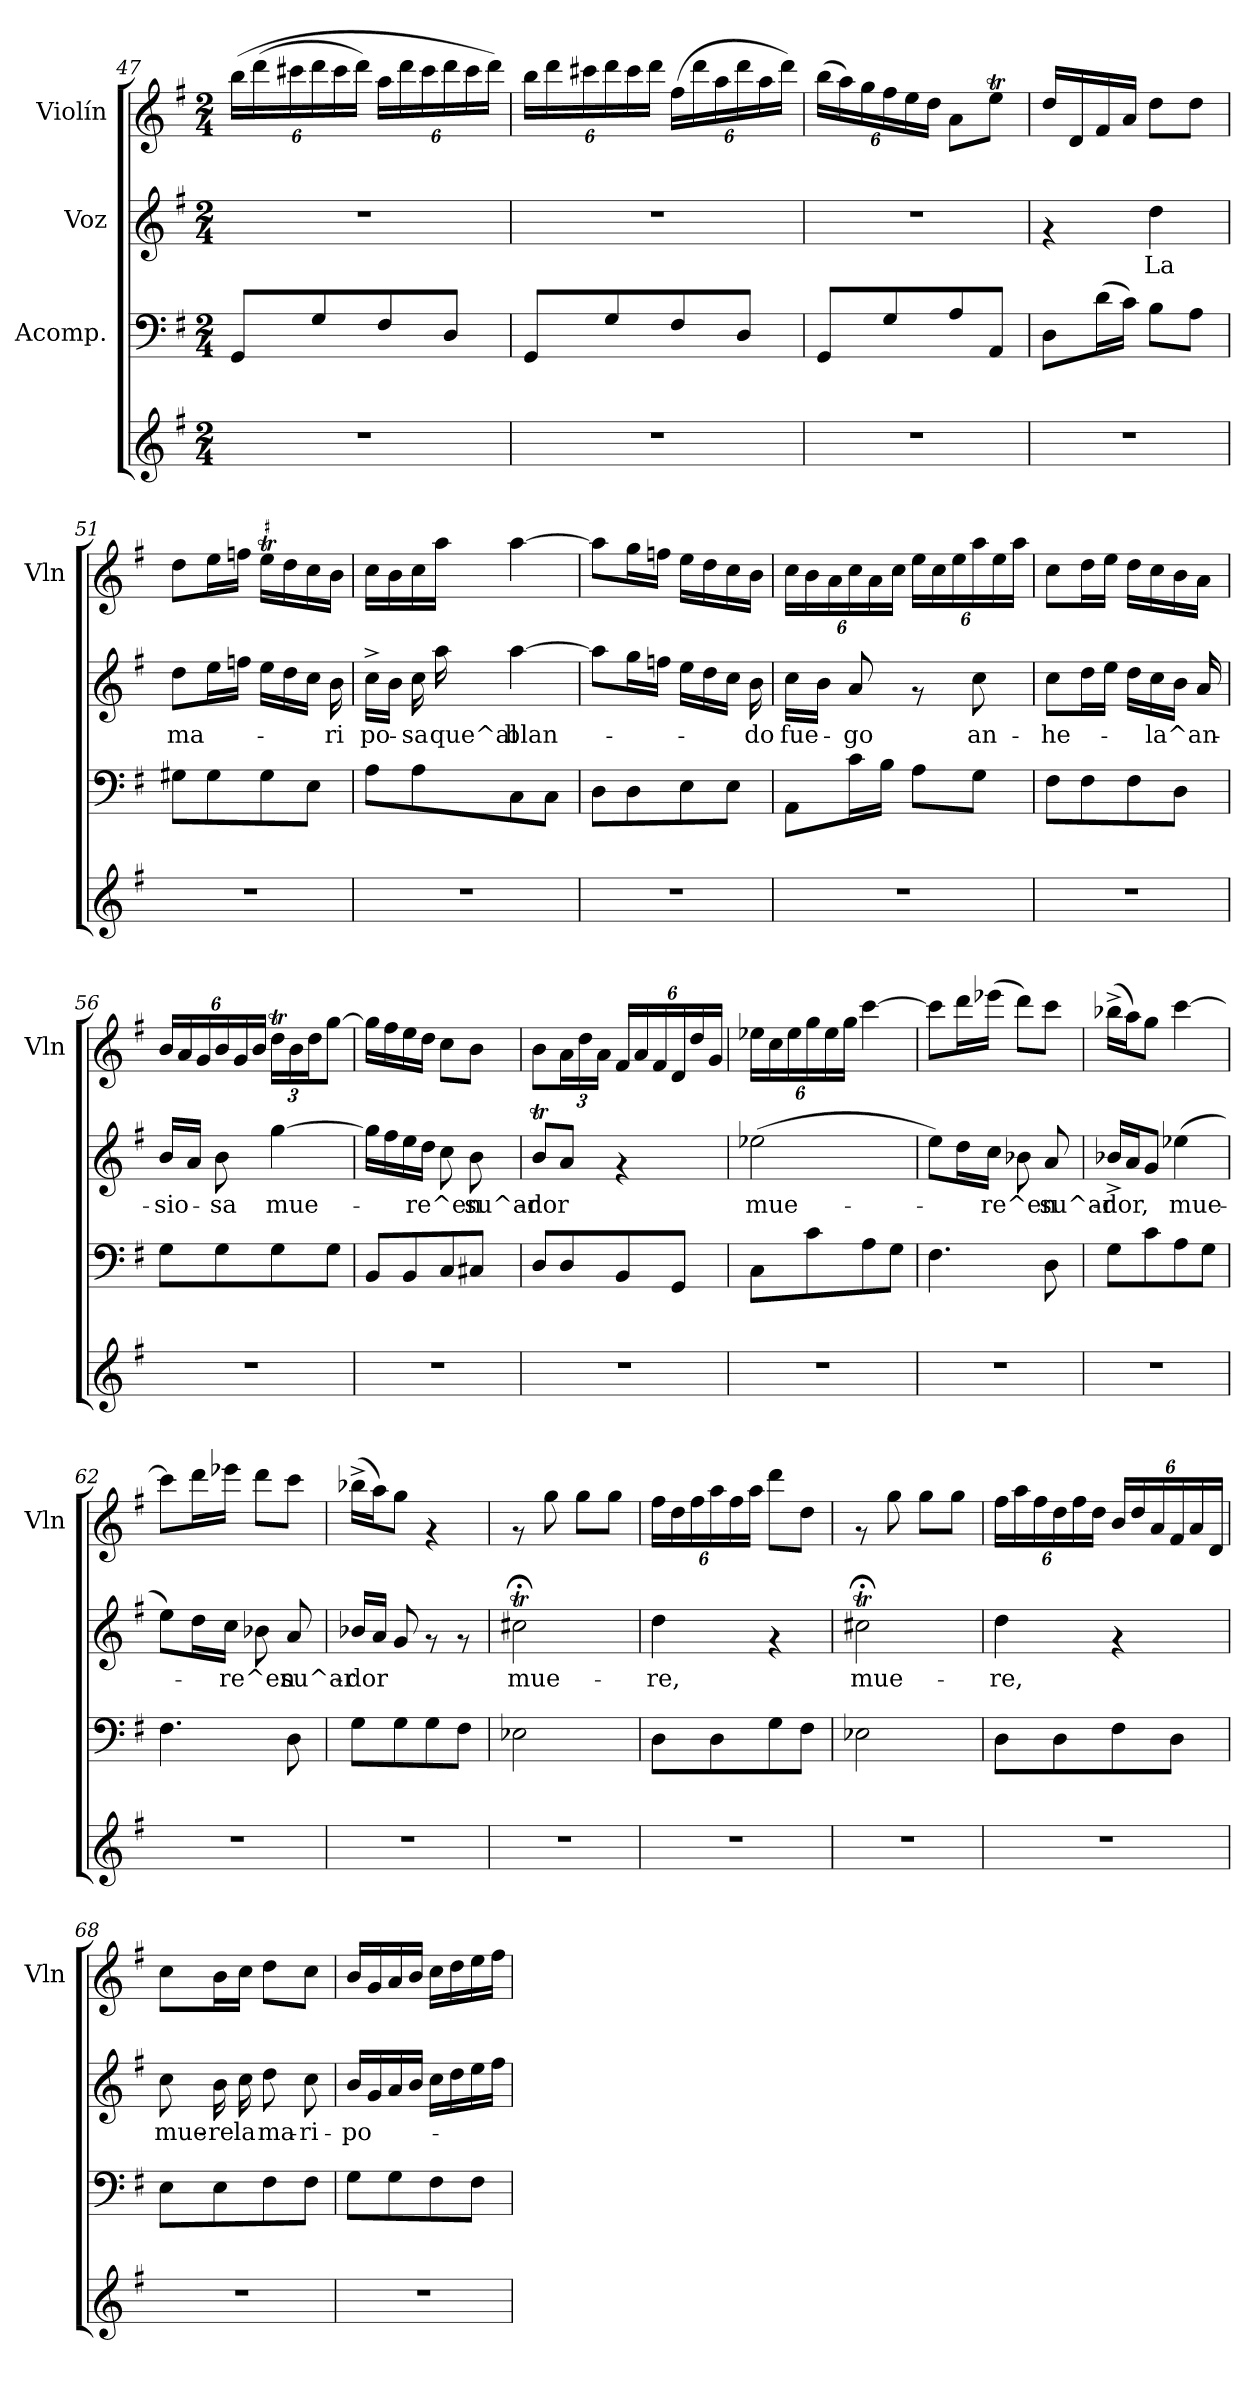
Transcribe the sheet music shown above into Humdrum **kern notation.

**kern	**kern	**kern	**text	**kern
*part4	*part3	*part2	*part2	*part1
*staff4	*staff3	*staff2	*staff2	*staff1
*	*I"Acomp.	*I"Voz	*	*I"Violín
*	*	*	*	*I'Vln
!!LO:LB:g=z
*clefG2	*clefF4	*clefG2	*	*clefG2
*k[f#]	*k[f#]	*k[f#]	*	*k[f#]
*G:	*G:	*G:	*	*G:
*M2/4	*M2/4	*M2/4	*	*M2/4
*	*	*	*	*Xbrackettup
=47	=47	=47	=47	=47
2r	8GG/L	2r	.	(<24bb\LL
.	.	.	.	(<24ddd\
.	.	.	.	24ccc#X\
*	*	*	*	*Xtuplet
.	8G/	.	.	24ddd\
.	.	.	.	24ccc#\
.	.	.	.	24ddd\JJ)
*	*	*	*	*tuplet
.	8F#/	.	.	24aa\LL
.	.	.	.	24ddd\
.	.	.	.	24ccc#\
*	*	*	*	*Xtuplet
.	8D/J	.	.	24ddd\
.	.	.	.	24ccc#\
.	.	.	.	24ddd\JJ)
=48	=48	=48	=48	=48
*	*	*	*	*tuplet
2r	8GG/L	2r	.	24bb\LL
.	.	.	.	24ddd\
.	.	.	.	24ccc#X\
*	*	*	*	*Xtuplet
.	8G/	.	.	24ddd\
.	.	.	.	24ccc#\
.	.	.	.	24ddd\JJ
*	*	*	*	*tuplet
.	8F#/	.	.	(>24ff#\LL
.	.	.	.	24ddd\
.	.	.	.	24aa\
*	*	*	*	*Xtuplet
.	8D/J	.	.	24ddd\
.	.	.	.	24aa\
.	.	.	.	24ddd\JJ)
=49	=49	=49	=49	=49
*	*	*	*	*tuplet
2r	8GG/L	2r	.	(<24bb\LL
.	.	.	.	24aa\)
.	.	.	.	24gg\
*	*	*	*	*Xtuplet
.	8G/	.	.	24ff#\
.	.	.	.	24ee\
.	.	.	.	24dd\JJ
.	8A/	.	.	8a\L
.	8AA/J	.	.	8eeT\J
=50	=50	=50	=50	=50
2r	8D\L	4rf	.	16dd/LL
.	.	.	.	16d/
.	(<16d\L	.	.	16f#/
.	16c\JJ)	.	.	16a/JJ
!	!	!	!LO:LY:b	!
.	8B\L	4dd\	La	8dd\L
.	8A\J	.	.	8dd\J
=51	=51	=51	=51	=51
!	!	!	!LO:LY:b	!
2r	8G#X\L	8dd\L	ma-	8dd\L
.	8G#\	16ee\L	.	16ee\L
.	.	16ffn\JJ	.	16ffn\JJ
.	8G#\	16ee\LL	.	16eeT\LL
.	.	16dd\	.	16dd\
.	8E\J	16cc\JJ	.	16cc\
!	!	!	!LO:LY:b	!
.	.	16b\	-ri	16b\JJ
!!LO:PB:g=z
=52	=52	=52	=52	=52
!	!	!	!LO:LY:b	!
2r	8A\L	16cc^>\LL	po-	16cc\LL
.	.	16b\JJ	.	16b\
!	!	!	!LO:LY:b	!
.	8A\	16cc\	-sa	16cc\
!	!	!	!LO:LY:b	!
.	.	16aa\	que^al	16aa\JJ
!	!	!	!LO:LY:b	!
.	8C\	[>4aa\	blan-	[>4aa\
.	8C\J	.	.	.
=53	=53	=53	=53	=53
2r	8D\L	8aa\L]	.	8aa\L]
.	8D\	16gg\L	.	16gg\L
.	.	16ffn\JJ	.	16ffn\JJ
.	8E\	16ee\LL	.	16ee\LL
.	.	16dd\	.	16dd\
.	8E\J	16cc\JJ	.	16cc\
!	!	!	!LO:LY:b	!
.	.	16b\	-do	16b\JJ
=54	=54	=54	=54	=54
!	!	!	!LO:LY:b	!
*	*	*	*	*tuplet
2r	8AA\L	16cc\LL	fue-	24cc\LL
.	.	.	.	24b\
.	.	16b\JJ	.	.
.	.	.	.	24a\
!	!	!	!LO:LY:b	!
*	*	*	*	*Xtuplet
.	16c\L	8a/	-go	24cc\
.	.	.	.	24a\
.	16B\JJ	.	.	.
.	.	.	.	24cc\JJ
*	*	*	*	*tuplet
.	8A\L	8rf	.	24ee\LL
.	.	.	.	24cc\
.	.	.	.	24ee\
!	!	!	!LO:LY:b	!
*	*	*	*	*Xtuplet
.	8G\J	8cc\	an-	24aa\
.	.	.	.	24ee\
.	.	.	.	24aa\JJ
=55	=55	=55	=55	=55
!	!	!	!LO:LY:b	!
2r	8F#\L	8cc\L	-he-	8cc\L
.	8F#\	16dd\L	.	16dd\L
.	.	16ee\JJ	.	16ee\JJ
.	8F#\	16dd\LL	.	16dd\LL
!	!	!	!LO:LY:b	!
.	.	16cc\	-la^an-	16cc\
.	8D\J	16b\JJ	.	16b\
.	.	16a/	.	16a\JJ
!!LO:PB:g=z
=56	=56	=56	=56	=56
!	!	!	!LO:LY:b	!
*	*	*	*	*tuplet
2r	8G\L	16b/LL	-sio-	24b/LL
.	.	.	.	24a/
.	.	16a/JJ	.	.
.	.	.	.	24g/
!	!	!	!LO:LY:b	!
*	*	*	*	*Xtuplet
.	8G\	8b\	-sa	24b/
.	.	.	.	24g/
.	.	.	.	24b/JJ
!	!	!	!LO:LY:b	!
*	*	*	*	*tuplet
.	8G\	[>4gg\	mue-	24ddT\LL
.	.	.	.	24b\
.	.	.	.	24dd\J
.	8G\J	.	.	[>8gg\J
=57	=57	=57	=57	=57
2r	8BB/L	16gg\LL]	.	16gg\LL]
.	.	16ff#\	.	16ff#\
.	8BB/	16ee\	.	16ee\
!	!	!	!LO:LY:b	!
.	.	16dd\JJ	-re^en	16dd\JJ
.	8C/	8cc\	.	8cc\L
!	!	!	!LO:LY:b	!
.	8C#X/J	8b\	su^ar-	8b\J
=58	=58	=58	=58	=58
!	!	!	!LO:LY:b	!
2r	8D/L	8bt/L	-dor	8b\L
.	8D/	8a/J	.	24a\L
.	.	.	.	24dd\
.	.	.	.	24a\JJ
.	8BB/	4rf	.	24f#/LL
.	.	.	.	24a/
.	.	.	.	24f#/
*	*	*	*	*Xtuplet
.	8GG/J	.	.	24d/
.	.	.	.	24dd/
.	.	.	.	24g/JJ
=59	=59	=59	=59	=59
!	!	!	!LO:LY:b	!
*	*	*	*	*tuplet
2r	8C\L	(>2ee-X\	mue-	24ee-X\LL
.	.	.	.	24cc\
.	.	.	.	24ee-\
*	*	*	*	*Xtuplet
.	8c\	.	.	24gg\
.	.	.	.	24ee-\
.	.	.	.	24gg\JJ
.	8A\	.	.	[>4ccc\
.	8G\J	.	.	.
=60	=60	=60	=60	=60
2r	4.F#\	8ee\L)	.	8ccc\L]
.	.	16dd\L	.	16ddd\L
!	!	!	!LO:LY:b	!
.	.	16cc\JJ	-re^en	(<16eee-X\JJ
.	.	8b-X\	.	8ddd\L)
!	!	!	!LO:LY:b	!
.	8D\	8a/	su^ar-	8ccc\J
!!LO:LB:g=z
=61	=61	=61	=61	=61
!	!	!	!LO:LY:b	!
2r	8G\L	16b-X^</LL	-dor,	(<16bb-X^>\LL
.	.	16a/J	.	16aa\J)
.	8c\	8g/J	.	8gg\J
!	!	!	!LO:LY:b	!
.	8A\	(>4ee-X\	mue-	[>4ccc\
.	8G\J	.	.	.
=62	=62	=62	=62	=62
2r	4.F#\	8ee\L)	.	8ccc\L]
.	.	16dd\L	.	16ddd\L
!	!	!	!LO:LY:b	!
.	.	16cc\JJ	-re^en	16eee-X\JJ
.	.	8b-X\	.	8ddd\L
!	!	!	!LO:LY:b	!
.	8D\	8a/	su^ar-	8ccc\J
=63	=63	=63	=63	=63
!	!	!	!LO:LY:b	!
2r	8G\L	16b-X/LL	-dor	(<16bb-X^>\LL
.	.	16a/JJ	.	16aa\J)
.	8G\	8g/	.	8gg\J
.	8G\	8rf	.	4rf
.	8F#\J	8rf	.	.
=64	=64	=64	=64	=64
!	!	!	!LO:LY:b	!
2r	2E-X\	2cc#X;<t\	mue-	8rf
.	.	.	.	8gg\
.	.	.	.	8gg\L
.	.	.	.	8gg\J
=65	=65	=65	=65	=65
!	!	!	!LO:LY:b	!
*	*	*	*	*tuplet
2r	8D\L	4dd\	-re,	24ff#\LL
.	.	.	.	24dd\
.	.	.	.	24ff#\
*	*	*	*	*Xtuplet
.	8D\	.	.	24aa\
.	.	.	.	24ff#\
.	.	.	.	24aa\JJ
.	8G\	4rf	.	8ddd\L
.	8F#\J	.	.	8dd\J
!!LO:LB:g=z
=66	=66	=66	=66	=66
!	!	!	!LO:LY:b	!
2r	2E-X\	2cc#X;<t\	mue-	8rf
.	.	.	.	8gg\
.	.	.	.	8gg\L
.	.	.	.	8gg\J
=67	=67	=67	=67	=67
!	!	!	!LO:LY:b	!
*	*	*	*	*tuplet
2r	8D\L	4dd\	-re,	24ff#\LL
.	.	.	.	24aa\
.	.	.	.	24ff#\
*	*	*	*	*Xtuplet
.	8D\	.	.	24dd\
.	.	.	.	24ff#\
.	.	.	.	24dd\JJ
*	*	*	*	*tuplet
.	8F#\	4rf	.	24b/LL
.	.	.	.	24dd/
.	.	.	.	24a/
*	*	*	*	*Xtuplet
.	8D\J	.	.	24f#/
.	.	.	.	24a/
.	.	.	.	24d/JJ
=68	=68	=68	=68	=68
!	!	!	!LO:LY:b	!
2r	8E\L	8cc\	mue-	8cc\L
!	!	!	!LO:LY:b	!
.	8E\	16b\	-re	16b\L
!	!	!	!LO:LY:b	!
.	.	16cc\	la	16cc\JJ
!	!	!	!LO:LY:b	!
.	8F#\	8dd\	ma-	8dd\L
!	!	!	!LO:LY:b	!
.	8F#\J	8cc\	-ri-	8cc\J
=69	=69	=69	=69	=69
!	!	!	!LO:LY:b	!
2r	8G\L	16b/LL	-po-	16b/LL
.	.	16g/	.	16g/
.	8G\	16a/	.	16a/
.	.	16b/JJ	.	16b/JJ
.	8F#\	16cc\LL	.	16cc\LL
.	.	16dd\	.	16dd\
.	8F#\J	16ee\	.	16ee\
.	.	16ff#\JJ	.	16ff#\JJ
=	=	=	=	=
*-	*-	*-	*-	*-
